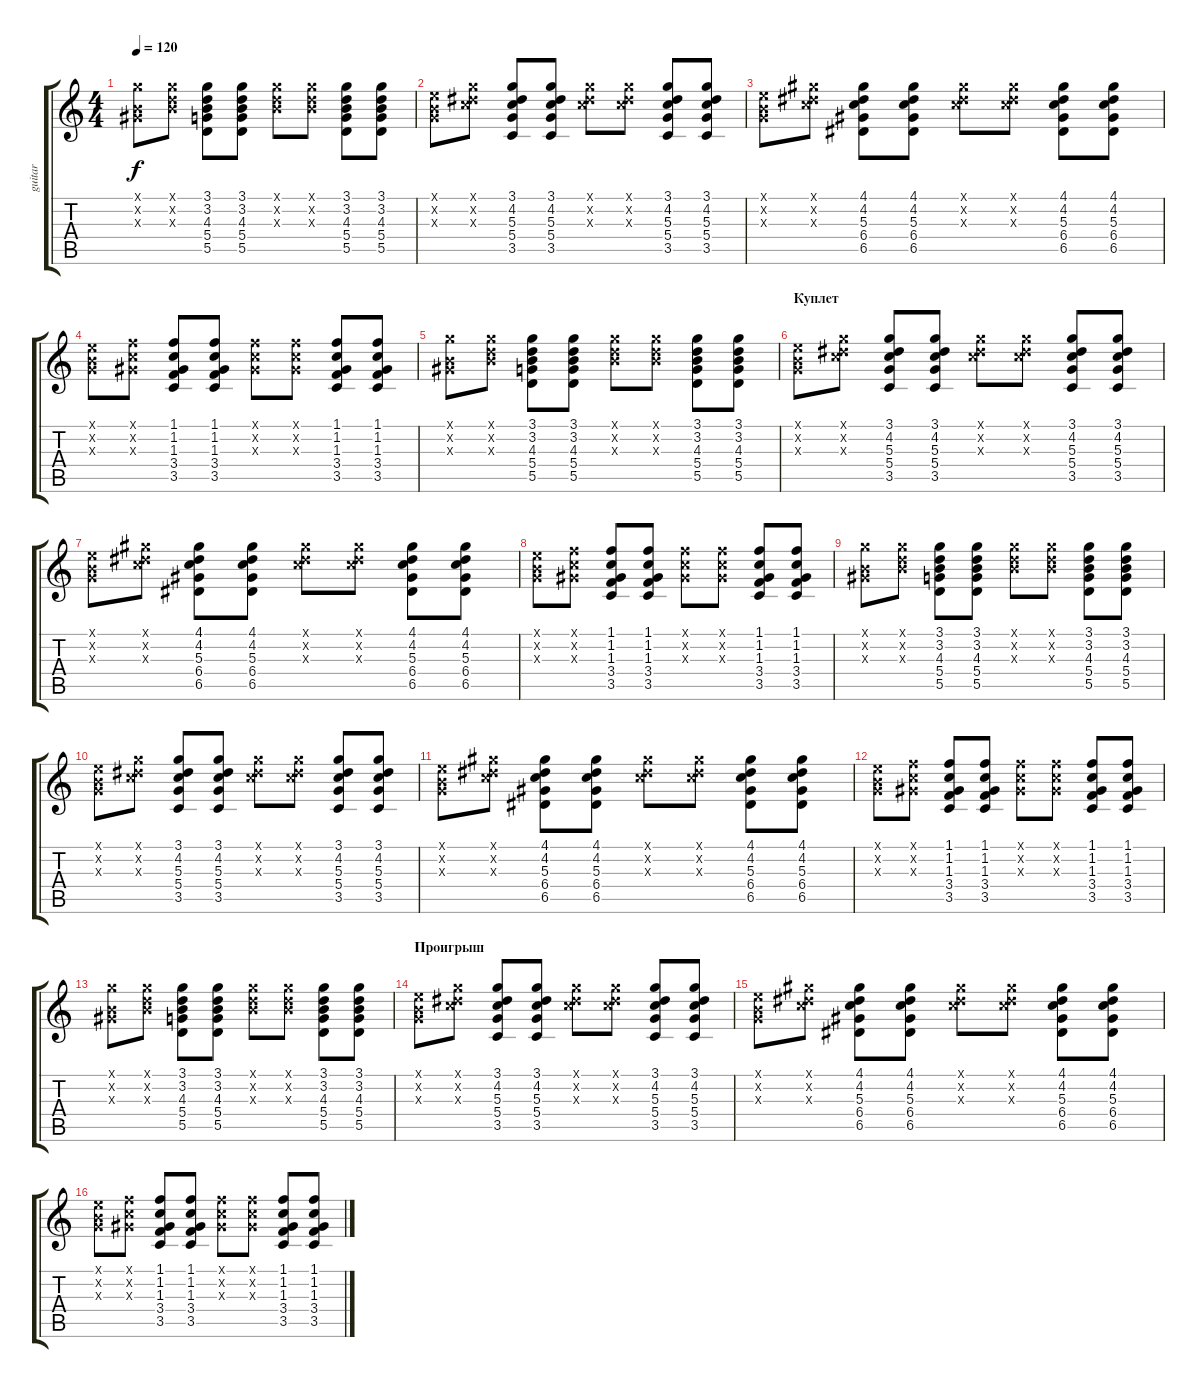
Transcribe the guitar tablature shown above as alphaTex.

\track ("guitar" "guitar") {instrument electricguitarmuted}
\staff {score tabs}
\tuning (E4 B3 G3 D3 A2 E2) {hide}
\ts (4 4)
\tempo 120
\clef g2
\ks c
(3.1{x} 0.2{x} 1.3{x}).8{dy f} (3.1{x} 3.2{x} 4.3{x}).8 (3.1 3.2 4.3 5.4 5.5).8 (3.1 3.2 4.3 5.4 5.5).8 (3.1{x} 3.2{x} 4.3{x}).8 (3.1{x} 3.2{x} 4.3{x}).8 (3.1 3.2 4.3 5.4 5.5).8 (3.1 3.2 4.3 5.4 5.5).8 |
(0.1{x} 0.2{x} 0.3{x}).8 (3.1{x} 4.2{x} 5.3{x}).8 (3.1 4.2 5.3 5.4 3.5).8 (3.1 4.2 5.3 5.4 3.5).8 (3.1{x} 4.2{x} 5.3{x}).8 (3.1{x} 4.2{x} 5.3{x}).8 (3.1 4.2 5.3 5.4 3.5).8 (3.1 4.2 5.3 5.4 3.5).8 |
(0.1{x} 0.2{x} 0.3{x}).8 (4.1{x} 4.2{x} 5.3{x}).8 (4.1 4.2 5.3 6.4 6.5).8 (4.1 4.2 5.3 6.4 6.5).8 (4.1{x} 4.2{x} 5.3{x}).8 (4.1{x} 4.2{x} 5.3{x}).8 (4.1 4.2 5.3 6.4 6.5).8 (4.1 4.2 5.3 6.4 6.5).8 |
(0.1{x} 0.2{x} 0.3{x}).8 (1.1{x} 1.2{x} 1.3{x}).8 (1.1 1.2 1.3 3.4 3.5).8 (1.1 1.2 1.3 3.4 3.5).8 (1.1{x} 1.2{x} 1.3{x}).8 (1.1{x} 1.2{x} 1.3{x}).8 (1.1 1.2 1.3 3.4 3.5).8 (1.1 1.2 1.3 3.4 3.5).8 |
(3.1{x} 0.2{x} 1.3{x}).8 (3.1{x} 3.2{x} 4.3{x}).8 (3.1 3.2 4.3 5.4 5.5).8 (3.1 3.2 4.3 5.4 5.5).8 (3.1{x} 3.2{x} 4.3{x}).8 (3.1{x} 3.2{x} 4.3{x}).8 (3.1 3.2 4.3 5.4 5.5).8 (3.1 3.2 4.3 5.4 5.5).8 |
\section ("" "Куплет")
(0.1{x} 0.2{x} 0.3{x}).8 (3.1{x} 4.2{x} 5.3{x}).8 (3.1 4.2 5.3 5.4 3.5).8 (3.1 4.2 5.3 5.4 3.5).8 (3.1{x} 4.2{x} 5.3{x}).8 (3.1{x} 4.2{x} 5.3{x}).8 (3.1 4.2 5.3 5.4 3.5).8 (3.1 4.2 5.3 5.4 3.5).8 |
(0.1{x} 0.2{x} 0.3{x}).8 (4.1{x} 4.2{x} 5.3{x}).8 (4.1 4.2 5.3 6.4 6.5).8 (4.1 4.2 5.3 6.4 6.5).8 (4.1{x} 4.2{x} 5.3{x}).8 (4.1{x} 4.2{x} 5.3{x}).8 (4.1 4.2 5.3 6.4 6.5).8 (4.1 4.2 5.3 6.4 6.5).8 |
(0.1{x} 0.2{x} 0.3{x}).8 (1.1{x} 1.2{x} 1.3{x}).8 (1.1 1.2 1.3 3.4 3.5).8 (1.1 1.2 1.3 3.4 3.5).8 (1.1{x} 1.2{x} 1.3{x}).8 (1.1{x} 1.2{x} 1.3{x}).8 (1.1 1.2 1.3 3.4 3.5).8 (1.1 1.2 1.3 3.4 3.5).8 |
(3.1{x} 0.2{x} 1.3{x}).8 (3.1{x} 3.2{x} 4.3{x}).8 (3.1 3.2 4.3 5.4 5.5).8 (3.1 3.2 4.3 5.4 5.5).8 (3.1{x} 3.2{x} 4.3{x}).8 (3.1{x} 3.2{x} 4.3{x}).8 (3.1 3.2 4.3 5.4 5.5).8 (3.1 3.2 4.3 5.4 5.5).8 |
(0.1{x} 0.2{x} 0.3{x}).8 (3.1{x} 4.2{x} 5.3{x}).8 (3.1 4.2 5.3 5.4 3.5).8 (3.1 4.2 5.3 5.4 3.5).8 (3.1{x} 4.2{x} 5.3{x}).8 (3.1{x} 4.2{x} 5.3{x}).8 (3.1 4.2 5.3 5.4 3.5).8 (3.1 4.2 5.3 5.4 3.5).8 |
(0.1{x} 0.2{x} 0.3{x}).8 (4.1{x} 4.2{x} 5.3{x}).8 (4.1 4.2 5.3 6.4 6.5).8 (4.1 4.2 5.3 6.4 6.5).8 (4.1{x} 4.2{x} 5.3{x}).8 (4.1{x} 4.2{x} 5.3{x}).8 (4.1 4.2 5.3 6.4 6.5).8 (4.1 4.2 5.3 6.4 6.5).8 |
(0.1{x} 0.2{x} 0.3{x}).8 (1.1{x} 1.2{x} 1.3{x}).8 (1.1 1.2 1.3 3.4 3.5).8 (1.1 1.2 1.3 3.4 3.5).8 (1.1{x} 1.2{x} 1.3{x}).8 (1.1{x} 1.2{x} 1.3{x}).8 (1.1 1.2 1.3 3.4 3.5).8 (1.1 1.2 1.3 3.4 3.5).8 |
(3.1{x} 0.2{x} 1.3{x}).8 (3.1{x} 3.2{x} 4.3{x}).8 (3.1 3.2 4.3 5.4 5.5).8 (3.1 3.2 4.3 5.4 5.5).8 (3.1{x} 3.2{x} 4.3{x}).8 (3.1{x} 3.2{x} 4.3{x}).8 (3.1 3.2 4.3 5.4 5.5).8 (3.1 3.2 4.3 5.4 5.5).8 |
\section ("" "Проигрыш")
(0.1{x} 0.2{x} 0.3{x}).8 (3.1{x} 4.2{x} 5.3{x}).8 (3.1 4.2 5.3 5.4 3.5).8 (3.1 4.2 5.3 5.4 3.5).8 (3.1{x} 4.2{x} 5.3{x}).8 (3.1{x} 4.2{x} 5.3{x}).8 (3.1 4.2 5.3 5.4 3.5).8 (3.1 4.2 5.3 5.4 3.5).8 |
(0.1{x} 0.2{x} 0.3{x}).8 (4.1{x} 4.2{x} 5.3{x}).8 (4.1 4.2 5.3 6.4 6.5).8 (4.1 4.2 5.3 6.4 6.5).8 (4.1{x} 4.2{x} 5.3{x}).8 (4.1{x} 4.2{x} 5.3{x}).8 (4.1 4.2 5.3 6.4 6.5).8 (4.1 4.2 5.3 6.4 6.5).8 |
(0.1{x} 0.2{x} 0.3{x}).8 (1.1{x} 1.2{x} 1.3{x}).8 (1.1 1.2 1.3 3.4 3.5).8 (1.1 1.2 1.3 3.4 3.5).8 (1.1{x} 1.2{x} 1.3{x}).8 (1.1{x} 1.2{x} 1.3{x}).8 (1.1 1.2 1.3 3.4 3.5).8 (1.1 1.2 1.3 3.4 3.5).8
